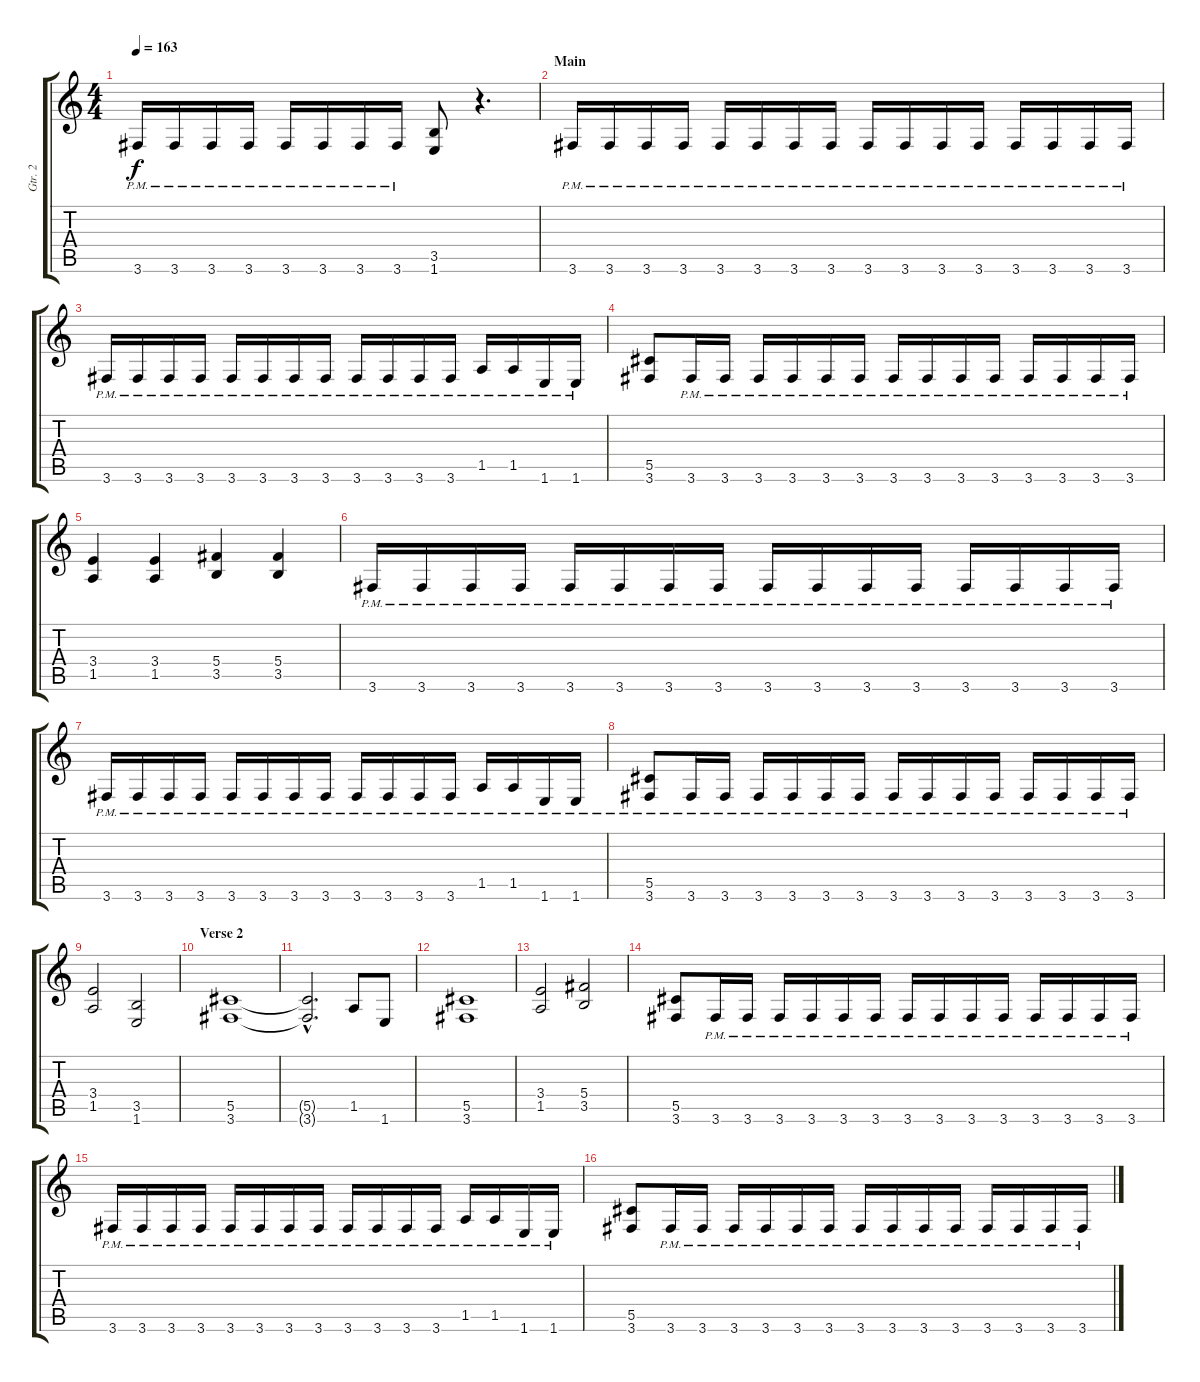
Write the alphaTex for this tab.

\track ("Gtr. 2" "Gtr. 2") {instrument distortionguitar}
\staff {score tabs}
\tuning (Eb4 Bb3 Gb3 Db3 Ab2 Eb2) {hide}
\ts (4 4)
\tempo 163
\clef g2
\ks c
3.6{pm}.16{dy f} 3.6{pm}.16 3.6{pm}.16 3.6{pm}.16 3.6{pm}.16 3.6{pm}.16 3.6{pm}.16 3.6{pm}.16 (3.5 1.6).8 r.4{d} |
\section ("" "Main")
3.6{pm}.16 3.6{pm}.16 3.6{pm}.16 3.6{pm}.16 3.6{pm}.16 3.6{pm}.16 3.6{pm}.16 3.6{pm}.16 3.6{pm}.16 3.6{pm}.16 3.6{pm}.16 3.6{pm}.16 3.6{pm}.16 3.6{pm}.16 3.6{pm}.16 3.6{pm}.16 |
3.6{pm}.16 3.6{pm}.16 3.6{pm}.16 3.6{pm}.16 3.6{pm}.16 3.6{pm}.16 3.6{pm}.16 3.6{pm}.16 3.6{pm}.16 3.6{pm}.16 3.6{pm}.16 3.6{pm}.16 1.5{pm}.16 1.5{pm}.16 1.6{pm}.16 1.6{pm}.16 |
(5.5 3.6).8 3.6{pm}.16 3.6{pm}.16 3.6{pm}.16 3.6{pm}.16 3.6{pm}.16 3.6{pm}.16 3.6{pm}.16 3.6{pm}.16 3.6{pm}.16 3.6{pm}.16 3.6{pm}.16 3.6{pm}.16 3.6{pm}.16 3.6{pm}.16 |
(3.4 1.5).4 (3.4 1.5).4 (5.4 3.5).4 (5.4 3.5).4 |
3.6{pm}.16 3.6{pm}.16 3.6{pm}.16 3.6{pm}.16 3.6{pm}.16 3.6{pm}.16 3.6{pm}.16 3.6{pm}.16 3.6{pm}.16 3.6{pm}.16 3.6{pm}.16 3.6{pm}.16 3.6{pm}.16 3.6{pm}.16 3.6{pm}.16 3.6{pm}.16 |
3.6{pm}.16 3.6{pm}.16 3.6{pm}.16 3.6{pm}.16 3.6{pm}.16 3.6{pm}.16 3.6{pm}.16 3.6{pm}.16 3.6{pm}.16 3.6{pm}.16 3.6{pm}.16 3.6{pm}.16 1.5{pm}.16 1.5{pm}.16 1.6{pm}.16 1.6{pm}.16 |
(5.5 3.6{pm}).8 3.6{pm}.16 3.6{pm}.16 3.6{pm}.16 3.6{pm}.16 3.6{pm}.16 3.6{pm}.16 3.6{pm}.16 3.6{pm}.16 3.6{pm}.16 3.6{pm}.16 3.6{pm}.16 3.6{pm}.16 3.6{pm}.16 3.6{pm}.16 |
(3.4 1.5).2 (3.5 1.6).2 |
\section ("" "Verse 2")
(5.5 3.6).1{volume 12} |
(5.5{hac t} 3.6{hac t}).2{d} 1.5.8 1.6.8 |
(5.5 3.6).1 |
(3.4 1.5).2 (5.4 3.5).2 |
(5.5 3.6).8 3.6{pm}.16 3.6{pm}.16 3.6{pm}.16 3.6{pm}.16 3.6{pm}.16 3.6{pm}.16 3.6{pm}.16 3.6{pm}.16 3.6{pm}.16 3.6{pm}.16 3.6{pm}.16 3.6{pm}.16 3.6{pm}.16 3.6{pm}.16 |
3.6{pm}.16 3.6{pm}.16 3.6{pm}.16 3.6{pm}.16 3.6{pm}.16 3.6{pm}.16 3.6{pm}.16 3.6{pm}.16 3.6{pm}.16 3.6{pm}.16 3.6{pm}.16 3.6{pm}.16 1.5{pm}.16 1.5{pm}.16 1.6{pm}.16 1.6{pm}.16 |
(5.5 3.6).8 3.6{pm}.16 3.6{pm}.16 3.6{pm}.16 3.6{pm}.16 3.6{pm}.16 3.6{pm}.16 3.6{pm}.16 3.6{pm}.16 3.6{pm}.16 3.6{pm}.16 3.6{pm}.16 3.6{pm}.16 3.6{pm}.16 3.6{pm}.16
